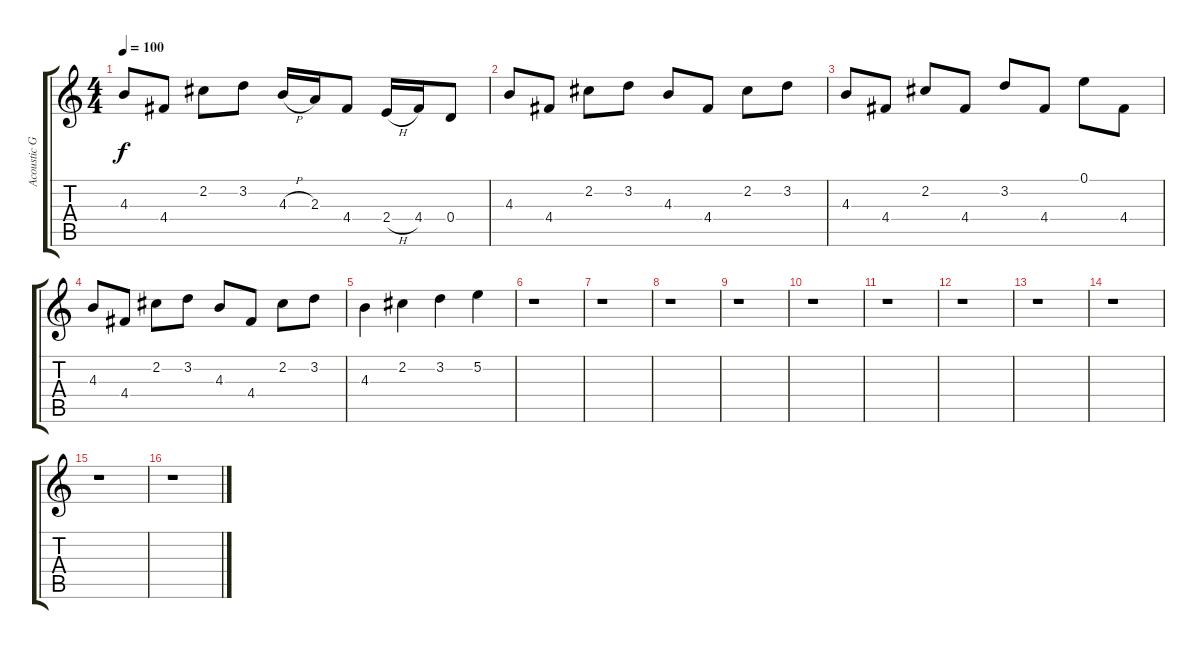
\track ("Acoustic Guitar" "Acoustic G") {instrument acousticguitarsteel}
\staff {score tabs}
\tuning (E4 B3 G3 D3 A2 E2) {hide}
\ts (4 4)
\tempo 100
\clef g2
\ks c
4.3.8{dy f} 4.4.8 2.2.8 3.2.8 4.3{h}.16 2.3.16 4.4.8 2.4{h}.16 4.4.16 0.4.8 |
4.3.8 4.4.8 2.2.8 3.2.8 4.3.8 4.4.8 2.2.8 3.2.8 |
4.3.8 4.4.8 2.2.8 4.4.8 3.2.8 4.4.8 0.1.8 4.4.8 |
4.3.8 4.4.8 2.2.8 3.2.8 4.3.8 4.4.8 2.2.8 3.2.8 |
4.3.4 2.2.4 3.2.4 5.2.4 |
r.1 |
r.1 |
r.1 |
r.1 |
r.1 |
r.1 |
r.1 |
r.1 |
r.1 |
r.1 |
r.1
